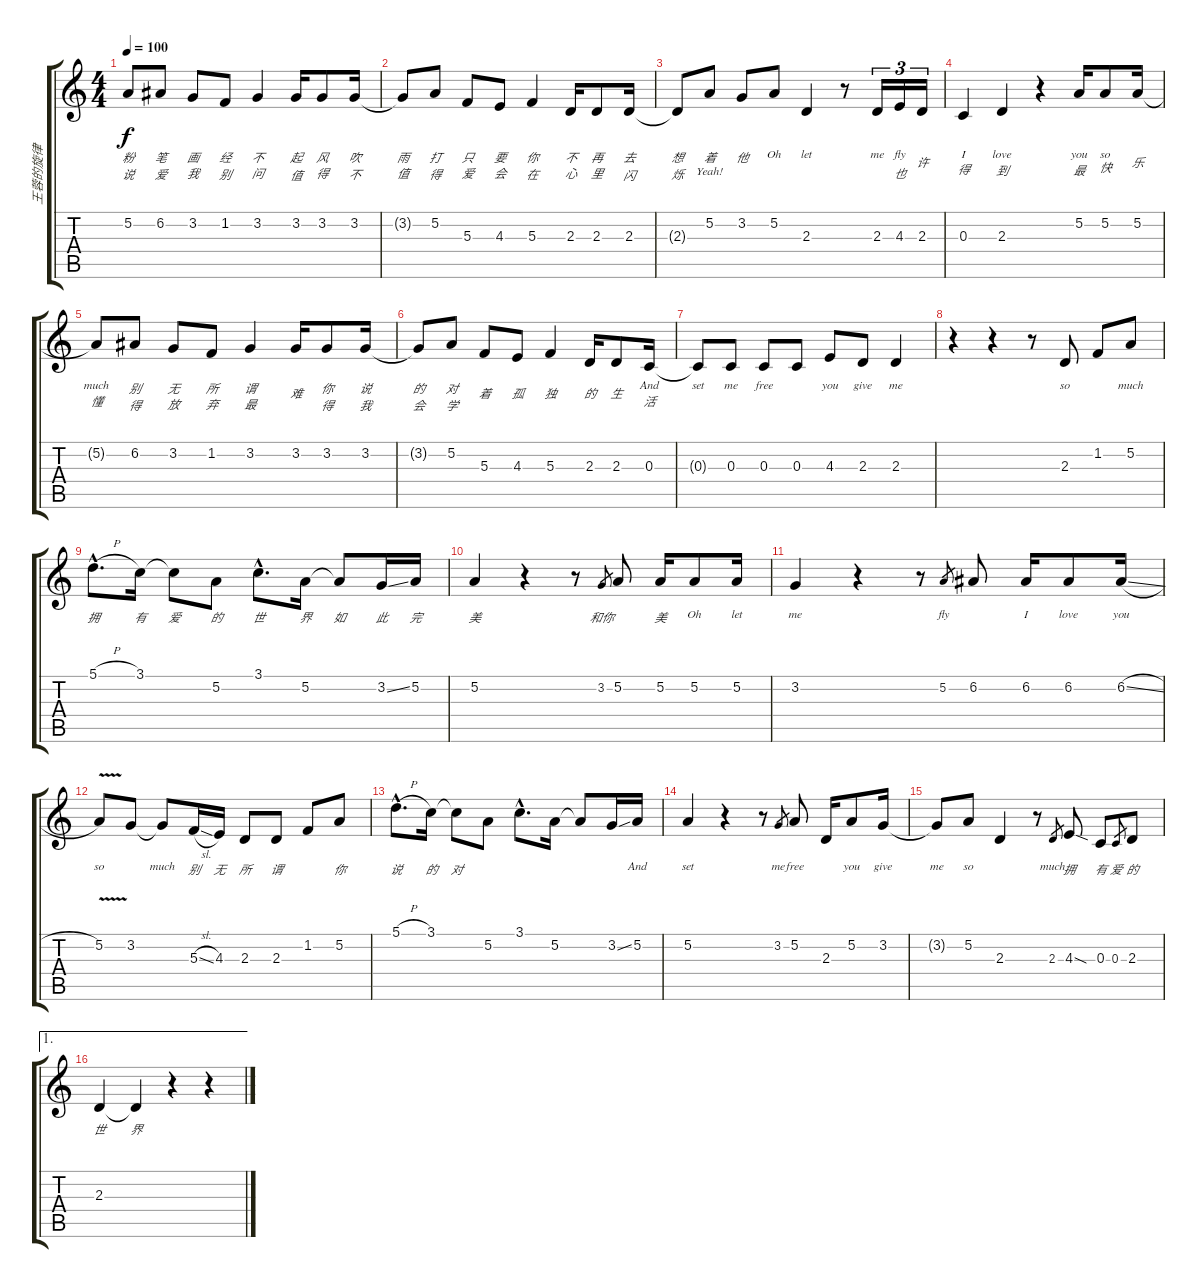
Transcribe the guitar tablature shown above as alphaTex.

\track ("王蓉的旋律" "王蓉的旋律") {instrument tangoaccordion}
\staff {score tabs}
\tuning (A4 E4 C4 G3 D3 A2) {hide}
\ts (4 4)
\tempo 100
\clef g2
\ks c
5.2{t}.8{lyrics (0 "粉") lyrics (1 "说") lyrics (2 "") lyrics (3 "") lyrics (4 "") dy f} 6.2.8{lyrics (0 "笔") lyrics (1 "爱") lyrics (2 "") lyrics (3 "") lyrics (4 "")} 3.2.8{lyrics (0 "画") lyrics (1 "我") lyrics (2 "") lyrics (3 "") lyrics (4 "")} 1.2.8{lyrics (0 "经") lyrics (1 "别") lyrics (2 "") lyrics (3 "") lyrics (4 "")} 3.2.4{lyrics (0 "不") lyrics (1 "问") lyrics (2 "") lyrics (3 "") lyrics (4 "")} 3.2.16{lyrics (0 "起") lyrics (1 "值") lyrics (2 "") lyrics (3 "") lyrics (4 "")} 3.2.8{lyrics (0 "风") lyrics (1 "得") lyrics (2 "") lyrics (3 "") lyrics (4 "")} 3.2.16{lyrics (0 "吹") lyrics (1 "不") lyrics (2 "") lyrics (3 "") lyrics (4 "")} |
3.2{t}.8{lyrics (0 "雨") lyrics (1 "值") lyrics (2 "") lyrics (3 "") lyrics (4 "")} 5.2.8{lyrics (0 "打") lyrics (1 "得") lyrics (2 "") lyrics (3 "") lyrics (4 "")} 5.3.8{lyrics (0 "只") lyrics (1 "爱") lyrics (2 "") lyrics (3 "") lyrics (4 "")} 4.3.8{lyrics (0 "要") lyrics (1 "会") lyrics (2 "") lyrics (3 "") lyrics (4 "")} 5.3.4{lyrics (0 "你") lyrics (1 "在") lyrics (2 "") lyrics (3 "") lyrics (4 "")} 2.3.16{lyrics (0 "不") lyrics (1 "心") lyrics (2 "") lyrics (3 "") lyrics (4 "")} 2.3.8{lyrics (0 "再") lyrics (1 "里") lyrics (2 "") lyrics (3 "") lyrics (4 "")} 2.3.16{lyrics (0 "去") lyrics (1 "闪") lyrics (2 "") lyrics (3 "") lyrics (4 "")} |
2.3{t}.8{lyrics (0 "想") lyrics (1 "烁") lyrics (2 "") lyrics (3 "") lyrics (4 "")} 5.2.8{lyrics (0 "着") lyrics (1 "Yeah!") lyrics (2 "") lyrics (3 "") lyrics (4 "")} 3.2.8{lyrics (0 "他") lyrics (1 "") lyrics (2 "") lyrics (3 "") lyrics (4 "")} 5.2.8{lyrics (0 "Oh") lyrics (1 "") lyrics (2 "") lyrics (3 "") lyrics (4 "")} 2.3.4{lyrics (0 "let") lyrics (1 "") lyrics (2 "") lyrics (3 "") lyrics (4 "")} r.8 2.3.16{tu (3 2) lyrics (0 "me") lyrics (1 "") lyrics (2 "") lyrics (3 "") lyrics (4 "")} 4.3.16{tu (3 2) lyrics (0 "fly") lyrics (1 "也") lyrics (2 "") lyrics (3 "") lyrics (4 "")} 2.3.16{tu (3 2) lyrics (0 "") lyrics (1 "许") lyrics (2 "") lyrics (3 "") lyrics (4 "")} |
0.3.4{lyrics (0 "I") lyrics (1 "得") lyrics (2 "") lyrics (3 "") lyrics (4 "")} 2.3.4{lyrics (0 "love") lyrics (1 "到") lyrics (2 "") lyrics (3 "") lyrics (4 "")} r.4 5.2.16{lyrics (0 "you") lyrics (1 "最") lyrics (2 "") lyrics (3 "") lyrics (4 "")} 5.2.8{lyrics (0 "so") lyrics (1 "快") lyrics (2 "") lyrics (3 "") lyrics (4 "")} 5.2.16{lyrics (0 "") lyrics (1 "乐") lyrics (2 "") lyrics (3 "") lyrics (4 "")} |
5.2{t}.8{lyrics (0 "much") lyrics (1 "懂") lyrics (2 "") lyrics (3 "") lyrics (4 "")} 6.2.8{lyrics (0 "别") lyrics (1 "得") lyrics (2 "") lyrics (3 "") lyrics (4 "")} 3.2.8{lyrics (0 "无") lyrics (1 "放") lyrics (2 "") lyrics (3 "") lyrics (4 "")} 1.2.8{lyrics (0 "所") lyrics (1 "弃") lyrics (2 "") lyrics (3 "") lyrics (4 "")} 3.2.4{lyrics (0 "谓") lyrics (1 "最") lyrics (2 "") lyrics (3 "") lyrics (4 "")} 3.2.16{lyrics (0 "") lyrics (1 "难") lyrics (2 "") lyrics (3 "") lyrics (4 "")} 3.2.8{lyrics (0 "你") lyrics (1 "得") lyrics (2 "") lyrics (3 "") lyrics (4 "")} 3.2.16{lyrics (0 "说") lyrics (1 "我") lyrics (2 "") lyrics (3 "") lyrics (4 "")} |
3.2{t}.8{lyrics (0 "的") lyrics (1 "会") lyrics (2 "") lyrics (3 "") lyrics (4 "")} 5.2.8{lyrics (0 "对") lyrics (1 "学") lyrics (2 "") lyrics (3 "") lyrics (4 "")} 5.3.8{lyrics (0 "") lyrics (1 "着") lyrics (2 "") lyrics (3 "") lyrics (4 "")} 4.3.8{lyrics (0 "") lyrics (1 "孤") lyrics (2 "") lyrics (3 "") lyrics (4 "")} 5.3.4{lyrics (0 "") lyrics (1 "独") lyrics (2 "") lyrics (3 "") lyrics (4 "")} 2.3.16{lyrics (0 "") lyrics (1 "的") lyrics (2 "") lyrics (3 "") lyrics (4 "")} 2.3.8{lyrics (0 "") lyrics (1 "生") lyrics (2 "") lyrics (3 "") lyrics (4 "")} 0.3.16{lyrics (0 "And") lyrics (1 "活") lyrics (2 "") lyrics (3 "") lyrics (4 "")} |
0.3{t}.8{lyrics (0 "set") lyrics (1 "") lyrics (2 "") lyrics (3 "") lyrics (4 "")} 0.3.8{lyrics (0 "me") lyrics (1 "") lyrics (2 "") lyrics (3 "") lyrics (4 "")} 0.3.8{lyrics (0 "free") lyrics (1 "") lyrics (2 "") lyrics (3 "") lyrics (4 "")} 0.3.8{lyrics (0 "") lyrics (1 "") lyrics (2 "") lyrics (3 "") lyrics (4 "")} 4.3.8{lyrics (0 "you") lyrics (1 "") lyrics (2 "") lyrics (3 "") lyrics (4 "")} 2.3.8{lyrics (0 "give") lyrics (1 "") lyrics (2 "") lyrics (3 "") lyrics (4 "")} 2.3.4{lyrics (0 "me") lyrics (1 "") lyrics (2 "") lyrics (3 "") lyrics (4 "")} |
r.4 r.4 r.8 2.3.8{lyrics (0 "so") lyrics (1 "") lyrics (2 "") lyrics (3 "") lyrics (4 "")} 1.2.8{lyrics (0 "") lyrics (1 "") lyrics (2 "") lyrics (3 "") lyrics (4 "")} 5.2.8{lyrics (0 "much") lyrics (1 "") lyrics (2 "") lyrics (3 "") lyrics (4 "")} |
5.1{h hac}.8{d lyrics (0 "拥") lyrics (1 "") lyrics (2 "") lyrics (3 "") lyrics (4 "")} 3.1.16{lyrics (0 "有") lyrics (1 "") lyrics (2 "") lyrics (3 "") lyrics (4 "")} 3.1{t}.8{lyrics (0 "爱") lyrics (1 "") lyrics (2 "") lyrics (3 "") lyrics (4 "")} 5.2.8{lyrics (0 "的") lyrics (1 "") lyrics (2 "") lyrics (3 "") lyrics (4 "")} 3.1{hac}.8{d lyrics (0 "世") lyrics (1 "") lyrics (2 "") lyrics (3 "") lyrics (4 "")} 5.2.16{lyrics (0 "界") lyrics (1 "") lyrics (2 "") lyrics (3 "") lyrics (4 "")} 5.2{t}.8{lyrics (0 "如") lyrics (1 "") lyrics (2 "") lyrics (3 "") lyrics (4 "")} 3.2{ss}.16{lyrics (0 "此") lyrics (1 "") lyrics (2 "") lyrics (3 "") lyrics (4 "")} 5.2.16{lyrics (0 "完") lyrics (1 "") lyrics (2 "") lyrics (3 "") lyrics (4 "")} |
5.2.4{lyrics (0 "美") lyrics (1 "") lyrics (2 "") lyrics (3 "") lyrics (4 "")} r.4 r.8 3.2.8{lyrics (0 "和你") lyrics (1 "") lyrics (2 "") lyrics (3 "") lyrics (4 "") gr} 5.2.8{lyrics (0 "") lyrics (1 "") lyrics (2 "") lyrics (3 "") lyrics (4 "")} 5.2.16{lyrics (0 "美") lyrics (1 "") lyrics (2 "") lyrics (3 "") lyrics (4 "")} 5.2.8{lyrics (0 "Oh") lyrics (1 "") lyrics (2 "") lyrics (3 "") lyrics (4 "")} 5.2.16{lyrics (0 "let") lyrics (1 "") lyrics (2 "") lyrics (3 "") lyrics (4 "")} |
3.2.4{lyrics (0 "me") lyrics (1 "") lyrics (2 "") lyrics (3 "") lyrics (4 "")} r.4 r.8 5.2.8{lyrics (0 "fly") lyrics (1 "") lyrics (2 "") lyrics (3 "") lyrics (4 "") gr} 6.2.8{lyrics (0 "") lyrics (1 "") lyrics (2 "") lyrics (3 "") lyrics (4 "")} 6.2.16{lyrics (0 "I") lyrics (1 "") lyrics (2 "") lyrics (3 "") lyrics (4 "")} 6.2.8{lyrics (0 "love") lyrics (1 "") lyrics (2 "") lyrics (3 "") lyrics (4 "")} 6.2{sl}.16{lyrics (0 "you") lyrics (1 "") lyrics (2 "") lyrics (3 "") lyrics (4 "")} |
5.2{v}.8{lyrics (0 "so") lyrics (1 "") lyrics (2 "") lyrics (3 "") lyrics (4 "")} 3.2.8{lyrics (0 "") lyrics (1 "") lyrics (2 "") lyrics (3 "") lyrics (4 "")} 3.2{t}.8{lyrics (0 "much") lyrics (1 "") lyrics (2 "") lyrics (3 "") lyrics (4 "")} 5.3{sl}.16{lyrics (0 "别") lyrics (1 "") lyrics (2 "") lyrics (3 "") lyrics (4 "")} 4.3.16{lyrics (0 "无") lyrics (1 "") lyrics (2 "") lyrics (3 "") lyrics (4 "")} 2.3.8{lyrics (0 "所") lyrics (1 "") lyrics (2 "") lyrics (3 "") lyrics (4 "")} 2.3.8{lyrics (0 "谓") lyrics (1 "") lyrics (2 "") lyrics (3 "") lyrics (4 "")} 1.2.8{lyrics (0 "") lyrics (1 "") lyrics (2 "") lyrics (3 "") lyrics (4 "")} 5.2.8{lyrics (0 "你") lyrics (1 "") lyrics (2 "") lyrics (3 "") lyrics (4 "")} |
5.1{h hac}.8{d lyrics (0 "说") lyrics (1 "") lyrics (2 "") lyrics (3 "") lyrics (4 "")} 3.1.16{lyrics (0 "的") lyrics (1 "") lyrics (2 "") lyrics (3 "") lyrics (4 "")} 3.1{t}.8{lyrics (0 "对") lyrics (1 "") lyrics (2 "") lyrics (3 "") lyrics (4 "")} 5.2.8{lyrics (0 "") lyrics (1 "") lyrics (2 "") lyrics (3 "") lyrics (4 "")} 3.1{hac}.8{d lyrics (0 "") lyrics (1 "") lyrics (2 "") lyrics (3 "") lyrics (4 "")} 5.2.16{lyrics (0 "") lyrics (1 "") lyrics (2 "") lyrics (3 "") lyrics (4 "")} 5.2{t}.8{lyrics (0 "") lyrics (1 "") lyrics (2 "") lyrics (3 "") lyrics (4 "")} 3.2{ss}.16{lyrics (0 "") lyrics (1 "") lyrics (2 "") lyrics (3 "") lyrics (4 "")} 5.2.16{lyrics (0 "And") lyrics (1 "") lyrics (2 "") lyrics (3 "") lyrics (4 "")} |
5.2.4{lyrics (0 "set") lyrics (1 "") lyrics (2 "") lyrics (3 "") lyrics (4 "")} r.4 r.8 3.2.8{lyrics (0 "me") lyrics (1 "") lyrics (2 "") lyrics (3 "") lyrics (4 "") gr} 5.2.8{lyrics (0 "free") lyrics (1 "") lyrics (2 "") lyrics (3 "") lyrics (4 "")} 2.3.16{lyrics (0 "") lyrics (1 "") lyrics (2 "") lyrics (3 "") lyrics (4 "")} 5.2.8{lyrics (0 "you") lyrics (1 "") lyrics (2 "") lyrics (3 "") lyrics (4 "")} 3.2.16{lyrics (0 "give") lyrics (1 "") lyrics (2 "") lyrics (3 "") lyrics (4 "")} |
3.2{t}.8{lyrics (0 "me") lyrics (1 "") lyrics (2 "") lyrics (3 "") lyrics (4 "")} 5.2.8{lyrics (0 "so") lyrics (1 "") lyrics (2 "") lyrics (3 "") lyrics (4 "")} 2.3.4{lyrics (0 "") lyrics (1 "") lyrics (2 "") lyrics (3 "") lyrics (4 "")} r.8 2.3.8{lyrics (0 "much") lyrics (1 "") lyrics (2 "") lyrics (3 "") lyrics (4 "") gr} 4.3{sod}.8{lyrics (0 "拥") lyrics (1 "") lyrics (2 "") lyrics (3 "") lyrics (4 "")} 0.3.8{lyrics (0 "有") lyrics (1 "") lyrics (2 "") lyrics (3 "") lyrics (4 "")} 0.3.8{lyrics (0 "爱") lyrics (1 "") lyrics (2 "") lyrics (3 "") lyrics (4 "") gr} 2.3.8{lyrics (0 "的") lyrics (1 "") lyrics (2 "") lyrics (3 "") lyrics (4 "")} |
\ae 1
2.3.4{lyrics (0 "世") lyrics (1 "") lyrics (2 "") lyrics (3 "") lyrics (4 "")} 2.3{t}.4{lyrics (0 "界") lyrics (1 "") lyrics (2 "") lyrics (3 "") lyrics (4 "")} r.4 r.4
